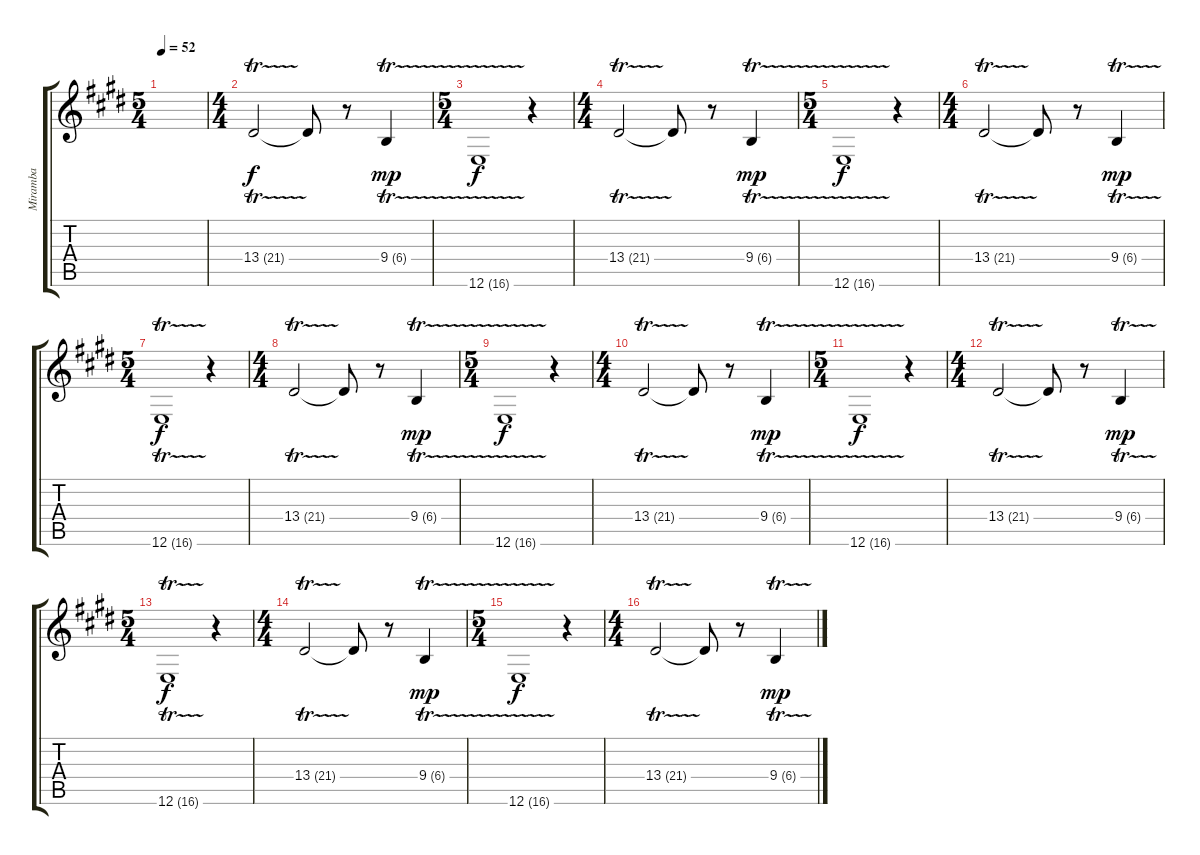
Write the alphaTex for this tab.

\track ("Miramba" "Miramba") {instrument marimba}
\staff {score tabs}
\tuning (E4 B3 G3 D3 A2 E2) {hide}
\ts (5 4)
\tempo 52
\clef g2
\ks e
|
\ts (4 4)
13.4{tr (21 64)}.2 13.4{t}.8 r.8 9.4{tr (6 64)}.4{dy mp} |
\ts (5 4)
12.6{tr (16 64)}.1{dy f} r.4 |
\ts (4 4)
13.4{tr (21 64)}.2 13.4{t}.8 r.8 9.4{tr (6 64)}.4{dy mp} |
\ts (5 4)
12.6{tr (16 64)}.1{dy f} r.4 |
\ts (4 4)
13.4{tr (21 64)}.2 13.4{t}.8 r.8 9.4{tr (6 64)}.4{dy mp} |
\ts (5 4)
12.6{tr (16 64)}.1{dy f} r.4 |
\ts (4 4)
13.4{tr (21 64)}.2 13.4{t}.8 r.8 9.4{tr (6 64)}.4{dy mp} |
\ts (5 4)
12.6{tr (16 64)}.1{dy f} r.4 |
\ts (4 4)
13.4{tr (21 64)}.2 13.4{t}.8 r.8 9.4{tr (6 64)}.4{dy mp} |
\ts (5 4)
12.6{tr (16 64)}.1{dy f} r.4 |
\ts (4 4)
13.4{tr (21 64)}.2 13.4{t}.8 r.8 9.4{tr (6 64)}.4{dy mp} |
\ts (5 4)
12.6{tr (16 64)}.1{dy f} r.4 |
\ts (4 4)
13.4{tr (21 64)}.2 13.4{t}.8 r.8 9.4{tr (6 64)}.4{dy mp} |
\ts (5 4)
12.6{tr (16 64)}.1{dy f} r.4 |
\ts (4 4)
13.4{tr (21 64)}.2 13.4{t}.8 r.8 9.4{tr (6 64)}.4{dy mp}
